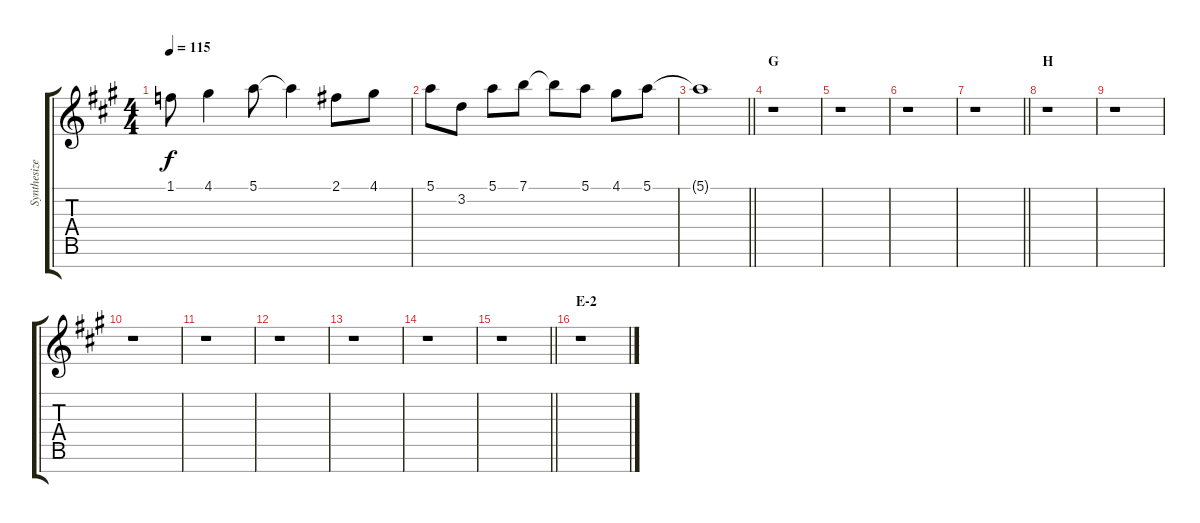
\track ("Synthesizer" "Synthesize") {instrument fx5brightness}
\staff {score tabs}
\tuning (E5 B4 G4 D4 A3 E3 B2) {hide}
\ts (4 4)
\tempo 115
\clef g2
\ks a
1.1.8{dy f} 4.1.4 5.1.8 5.1{t}.4 2.1.8 4.1.8 |
5.1.8 3.2.8 5.1.8 7.1.8 7.1{t}.8 5.1.8 4.1.8 5.1.8 |
\barLineRight lightlight
5.1{t}.1 |
\section ("" "G")
r.1 |
r.1 |
r.1 |
\barLineRight lightlight
r.1 |
\section ("" "H")
r.1 |
r.1 |
r.1 |
r.1 |
r.1 |
r.1 |
r.1 |
\barLineRight lightlight
r.1 |
\section ("" "E-2")
r.1
